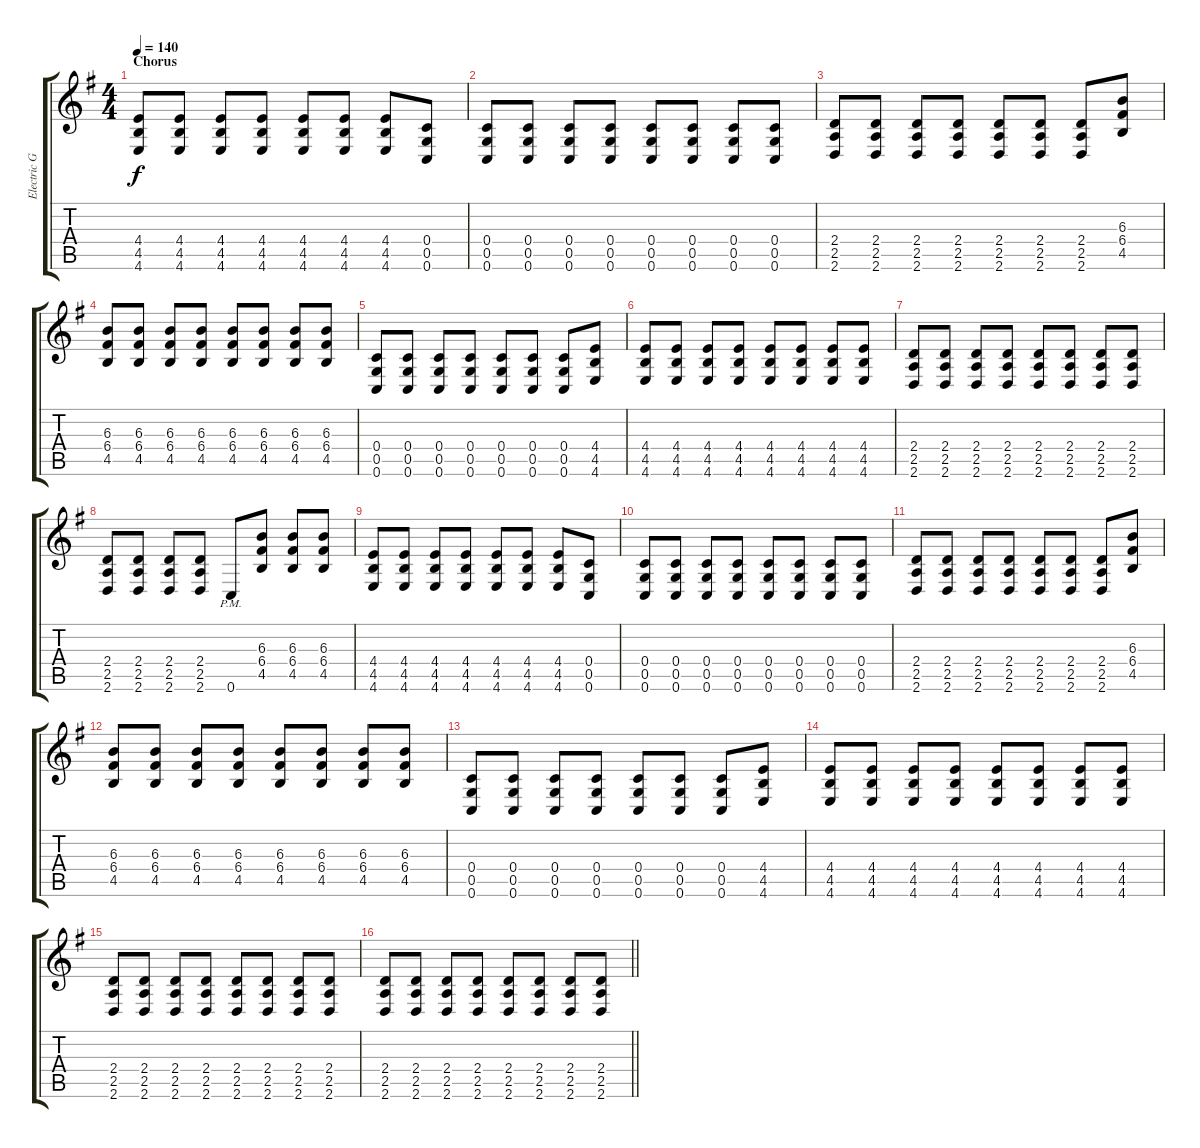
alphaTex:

\track ("Electric Guitar 1" "Electric G") {instrument distortionguitar}
\staff {score tabs}
\tuning (D4 A3 F3 C3 G2 C2) {hide}
\ts (4 4)
\section ("" "Chorus")
\tempo 140
\clef g2
\ks eminor
(4.4 4.5 4.6).8{dy f} (4.4 4.5 4.6).8 (4.4 4.5 4.6).8 (4.4 4.5 4.6).8 (4.4 4.5 4.6).8 (4.4 4.5 4.6).8 (4.4 4.5 4.6).8 (0.4 0.5 0.6).8 |
(0.4 0.5 0.6).8 (0.4 0.5 0.6).8 (0.4 0.5 0.6).8 (0.4 0.5 0.6).8 (0.4 0.5 0.6).8 (0.4 0.5 0.6).8 (0.4 0.5 0.6).8 (0.4 0.5 0.6).8 |
(2.4 2.5 2.6).8 (2.4 2.5 2.6).8 (2.4 2.5 2.6).8 (2.4 2.5 2.6).8 (2.4 2.5 2.6).8 (2.4 2.5 2.6).8 (2.4 2.5 2.6).8 (6.3 6.4 4.5).8 |
(6.3 6.4 4.5).8 (6.3 6.4 4.5).8 (6.3 6.4 4.5).8 (6.3 6.4 4.5).8 (6.3 6.4 4.5).8 (6.3 6.4 4.5).8 (6.3 6.4 4.5).8 (6.3 6.4 4.5).8 |
(0.4 0.5 0.6).8 (0.4 0.5 0.6).8 (0.4 0.5 0.6).8 (0.4 0.5 0.6).8 (0.4 0.5 0.6).8 (0.4 0.5 0.6).8 (0.4 0.5 0.6).8 (4.4 4.5 4.6).8 |
(4.4 4.5 4.6).8 (4.4 4.5 4.6).8 (4.4 4.5 4.6).8 (4.4 4.5 4.6).8 (4.4 4.5 4.6).8 (4.4 4.5 4.6).8 (4.4 4.5 4.6).8 (4.4 4.5 4.6).8 |
(2.4 2.5 2.6).8 (2.4 2.5 2.6).8 (2.4 2.5 2.6).8 (2.4 2.5 2.6).8 (2.4 2.5 2.6).8 (2.4 2.5 2.6).8 (2.4 2.5 2.6).8 (2.4 2.5 2.6).8 |
(2.4 2.5 2.6).8 (2.4 2.5 2.6).8 (2.4 2.5 2.6).8 (2.4 2.5 2.6).8 0.6{pm}.8 (6.3 6.4 4.5).8 (6.3 6.4 4.5).8 (6.3 6.4 4.5).8 |
(4.4 4.5 4.6).8 (4.4 4.5 4.6).8 (4.4 4.5 4.6).8 (4.4 4.5 4.6).8 (4.4 4.5 4.6).8 (4.4 4.5 4.6).8 (4.4 4.5 4.6).8 (0.4 0.5 0.6).8 |
(0.4 0.5 0.6).8 (0.4 0.5 0.6).8 (0.4 0.5 0.6).8 (0.4 0.5 0.6).8 (0.4 0.5 0.6).8 (0.4 0.5 0.6).8 (0.4 0.5 0.6).8 (0.4 0.5 0.6).8 |
(2.4 2.5 2.6).8 (2.4 2.5 2.6).8 (2.4 2.5 2.6).8 (2.4 2.5 2.6).8 (2.4 2.5 2.6).8 (2.4 2.5 2.6).8 (2.4 2.5 2.6).8 (6.3 6.4 4.5).8 |
(6.3 6.4 4.5).8 (6.3 6.4 4.5).8 (6.3 6.4 4.5).8 (6.3 6.4 4.5).8 (6.3 6.4 4.5).8 (6.3 6.4 4.5).8 (6.3 6.4 4.5).8 (6.3 6.4 4.5).8 |
(0.4 0.5 0.6).8 (0.4 0.5 0.6).8 (0.4 0.5 0.6).8 (0.4 0.5 0.6).8 (0.4 0.5 0.6).8 (0.4 0.5 0.6).8 (0.4 0.5 0.6).8 (4.4 4.5 4.6).8 |
(4.4 4.5 4.6).8 (4.4 4.5 4.6).8 (4.4 4.5 4.6).8 (4.4 4.5 4.6).8 (4.4 4.5 4.6).8 (4.4 4.5 4.6).8 (4.4 4.5 4.6).8 (4.4 4.5 4.6).8 |
(2.4 2.5 2.6).8 (2.4 2.5 2.6).8 (2.4 2.5 2.6).8 (2.4 2.5 2.6).8 (2.4 2.5 2.6).8 (2.4 2.5 2.6).8 (2.4 2.5 2.6).8 (2.4 2.5 2.6).8 |
\barLineRight lightlight
(2.4 2.5 2.6).8 (2.4 2.5 2.6).8 (2.4 2.5 2.6).8 (2.4 2.5 2.6).8 (2.4 2.5 2.6).8 (2.4 2.5 2.6).8 (2.4 2.5 2.6).8 (2.4 2.5 2.6).8
